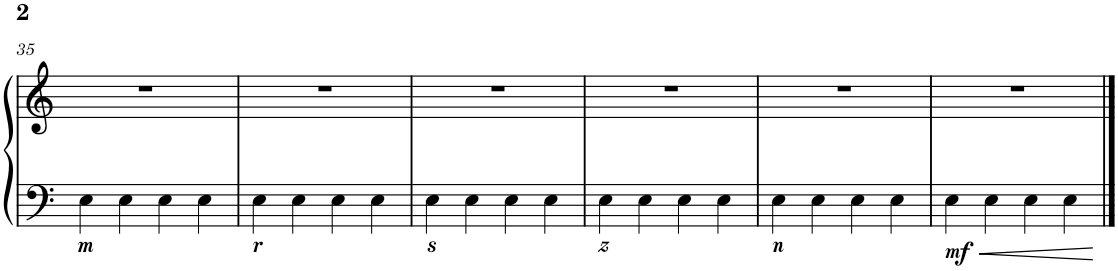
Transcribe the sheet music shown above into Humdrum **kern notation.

**kern	**kern	**dynam
*part1	*part1	*part1
*staff2	*staff1	*staff1/2
*I"Piano	*	*
*I'Pia.	*	*
!!LO:PB:g=z
*clefF4	*clefG2	*
*k[]	*k[]	*
*M4/4	*M4/4	*
=35	=35	=35
!	!	!LO:DY:b=2
4E\	1r	other-dynamics
4E\	.	.
4E\	.	.
4E\	.	.
=36	=36	=36
!	!	!LO:DY:b=2
4E\	1r	other-dynamics
4E\	.	.
4E\	.	.
4E\	.	.
=37	=37	=37
!	!	!LO:DY:b=2
4E\	1r	other-dynamics
4E\	.	.
4E\	.	.
4E\	.	.
=38	=38	=38
!	!	!LO:DY:b=2
4E\	1r	other-dynamics
4E\	.	.
4E\	.	.
4E\	.	.
=39	=39	=39
!	!	!LO:DY:b=2
4E\	1r	other-dynamics
4E\	.	.
4E\	.	.
4E\	.	.
=40	=40	=40
!	!	!LO:DY:b=2
4E\	1r	mf
4E\	.	.
4E\	.	.
4E\	.	.
==	==	==
*-	*-	*-
